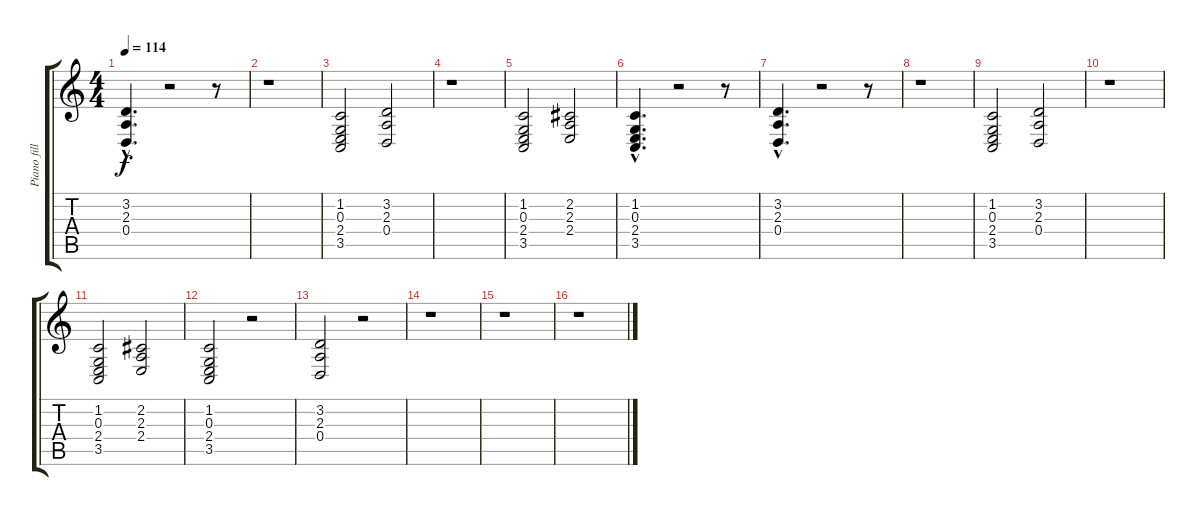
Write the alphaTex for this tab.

\track ("Piano fills" "Piano fill") {instrument brightacousticpiano}
\staff {score tabs}
\tuning (E4 B3 G3 D3 A2 E2) {hide}
\ts (4 4)
\tempo 114
\clef g2
\ks c
(3.2{hac} 2.3{hac} 0.4{hac}).4{d dy f} r.2 r.8 |
r.1 |
(1.2 0.3 2.4 3.5).2 (3.2 2.3 0.4).2 |
r.1 |
(1.2 0.3 2.4 3.5).2 (2.2 2.3 2.4).2 |
(1.2{hac} 0.3{hac} 2.4{hac} 3.5{hac}).4{d} r.2 r.8 |
(3.2{hac} 2.3{hac} 0.4{hac}).4{d} r.2 r.8 |
r.1 |
(1.2 0.3 2.4 3.5).2 (3.2 2.3 0.4).2 |
r.1 |
(1.2 0.3 2.4 3.5).2 (2.2 2.3 2.4).2 |
(1.2 0.3 2.4 3.5).2 r.2 |
(3.2 2.3 0.4).2 r.2 |
r.1 |
r.1 |
r.1
